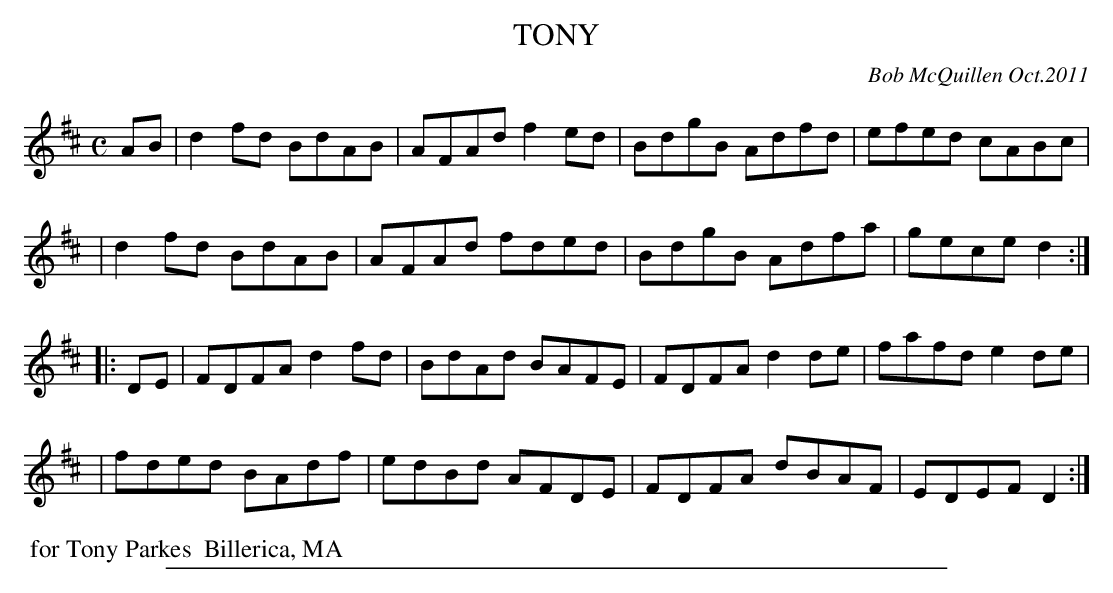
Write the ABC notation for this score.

X:1
T: TONY
C: Bob McQuillen Oct.2011
M: C
L: 1/8
K: D
AB \
| d2fd BdAB | AFAd f2ed | BdgB Adfd | efed cABc |
| d2fd BdAB | AFAd fded | BdgB Adfa | gece d2 :|
|:  DE \
| FDFA d2fd | BdAd BAFE | FDFA d2de | fafd e2de |
| fded BAdf | edBd AFDE | FDFA dBAF | EDEF D2 :|
